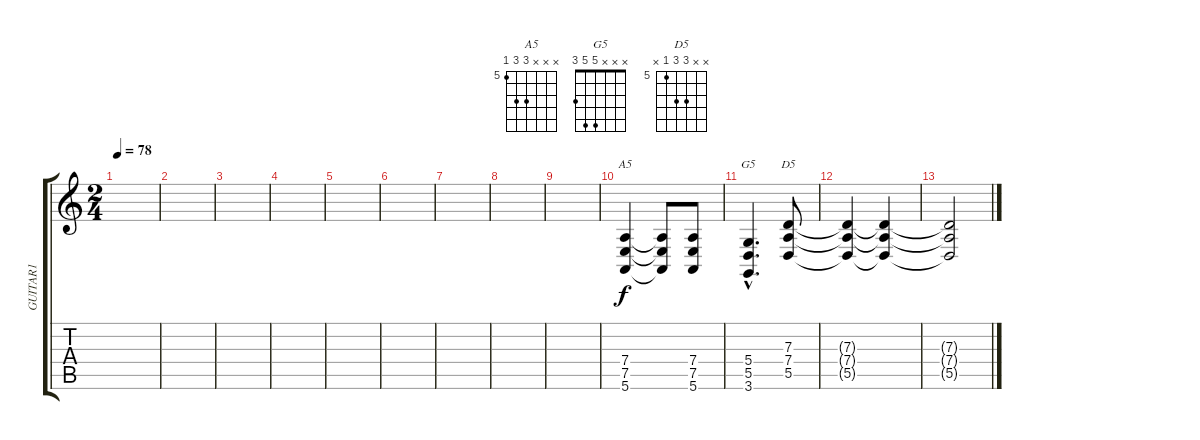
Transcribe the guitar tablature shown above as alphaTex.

\track ("GUITAR1" "GUITAR1") {instrument acousticgrandpiano}
\staff {score tabs}
\tuning (E4 B3 G3 D3 A2 E2) {hide}
\chord ("A5" x x x 7 7 5) {firstfret 5}
\chord ("G5" x x x 5 5 3)
\chord ("D5" x x 7 7 5 x) {firstfret 5}
\ts (2 4)
\tempo 78
\clef g2
\ks c
|
|
|
|
|
|
|
|
|
(7.4 7.5 5.6).4{ch "A5"} (7.4{t} 7.5{t} 5.6{t}).8 (7.4 7.5 5.6).8 |
(5.4{hac} 5.5{hac} 3.6{hac}).4{d ch "G5"} (7.3 7.4 5.5).8{ch "D5"} |
(7.3{t} 7.4{t} 5.5{t}).4 (7.3{t} 7.4{t} 5.5{t}).4 |
(7.3{t} 7.4{t} 5.5{t}).2
